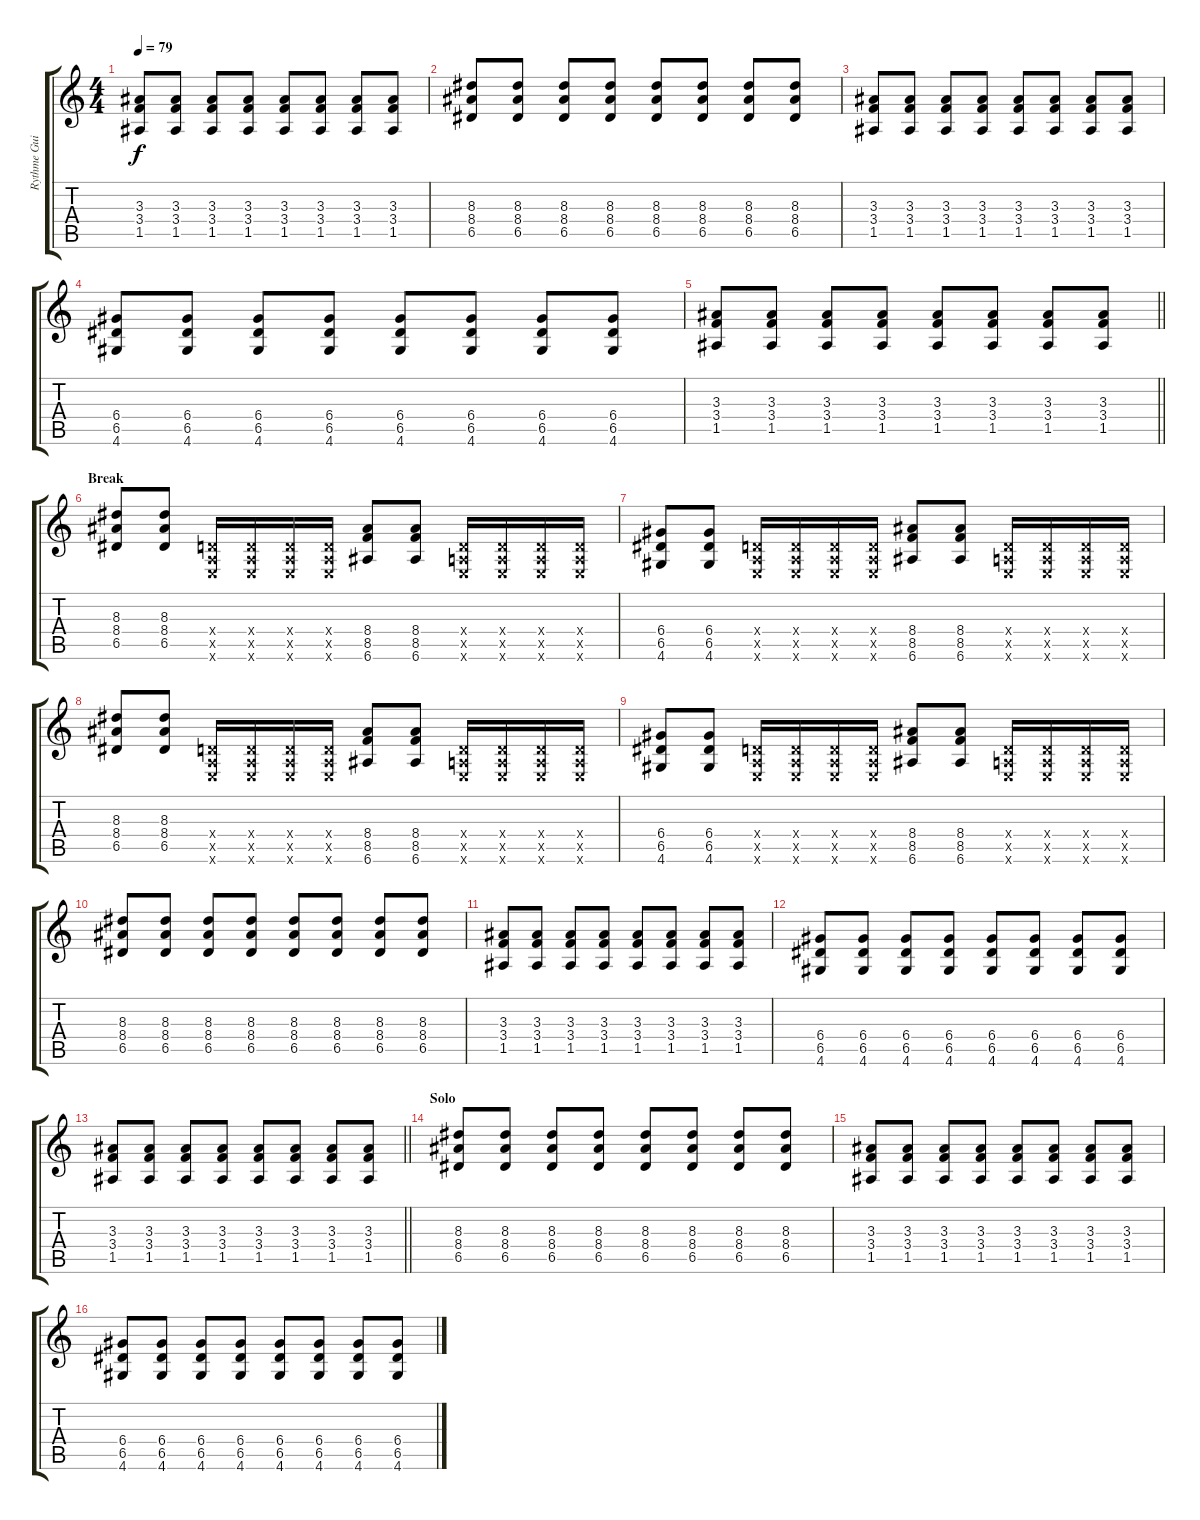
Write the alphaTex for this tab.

\track ("Rythme Guitar Left" "Rythme Gui") {instrument distortionguitar}
\staff {score tabs}
\tuning (E4 B3 G3 D3 A2 E2) {hide}
\ts (4 4)
\tempo 79
\clef g2
\ks c
(3.3 3.4 1.5).8{dy f} (3.3 3.4 1.5).8 (3.3 3.4 1.5).8 (3.3 3.4 1.5).8 (3.3 3.4 1.5).8 (3.3 3.4 1.5).8 (3.3 3.4 1.5).8 (3.3 3.4 1.5).8 |
(8.3 8.4 6.5).8 (8.3 8.4 6.5).8 (8.3 8.4 6.5).8 (8.3 8.4 6.5).8 (8.3 8.4 6.5).8 (8.3 8.4 6.5).8 (8.3 8.4 6.5).8 (8.3 8.4 6.5).8 |
(3.3 3.4 1.5).8 (3.3 3.4 1.5).8 (3.3 3.4 1.5).8 (3.3 3.4 1.5).8 (3.3 3.4 1.5).8 (3.3 3.4 1.5).8 (3.3 3.4 1.5).8 (3.3 3.4 1.5).8 |
(6.4 6.5 4.6).8 (6.4 6.5 4.6).8 (6.4 6.5 4.6).8 (6.4 6.5 4.6).8 (6.4 6.5 4.6).8 (6.4 6.5 4.6).8 (6.4 6.5 4.6).8 (6.4 6.5 4.6).8 |
\barLineRight lightlight
(3.3 3.4 1.5).8 (3.3 3.4 1.5).8 (3.3 3.4 1.5).8 (3.3 3.4 1.5).8 (3.3 3.4 1.5).8 (3.3 3.4 1.5).8 (3.3 3.4 1.5).8 (3.3 3.4 1.5).8 |
\section ("" "Break")
(8.3 8.4 6.5).8 (8.3 8.4 6.5).8 (0.4{x} 0.5{x} 0.6{x}).16 (0.4{x} 0.5{x} 0.6{x}).16 (0.4{x} 0.5{x} 0.6{x}).16 (0.4{x} 0.5{x} 0.6{x}).16 (8.4 8.5 6.6).8 (8.4 8.5 6.6).8 (0.4{x} 0.5{x} 0.6{x}).16 (0.4{x} 0.5{x} 0.6{x}).16 (0.4{x} 0.5{x} 0.6{x}).16 (0.4{x} 0.5{x} 0.6{x}).16 |
(6.4 6.5 4.6).8 (6.4 6.5 4.6).8 (0.4{x} 0.5{x} 0.6{x}).16 (0.4{x} 0.5{x} 0.6{x}).16 (0.4{x} 0.5{x} 0.6{x}).16 (0.4{x} 0.5{x} 0.6{x}).16 (8.4 8.5 6.6).8 (8.4 8.5 6.6).8 (0.4{x} 0.5{x} 0.6{x}).16 (0.4{x} 0.5{x} 0.6{x}).16 (0.4{x} 0.5{x} 0.6{x}).16 (0.4{x} 0.5{x} 0.6{x}).16 |
(8.3 8.4 6.5).8 (8.3 8.4 6.5).8 (0.4{x} 0.5{x} 0.6{x}).16 (0.4{x} 0.5{x} 0.6{x}).16 (0.4{x} 0.5{x} 0.6{x}).16 (0.4{x} 0.5{x} 0.6{x}).16 (8.4 8.5 6.6).8 (8.4 8.5 6.6).8 (0.4{x} 0.5{x} 0.6{x}).16 (0.4{x} 0.5{x} 0.6{x}).16 (0.4{x} 0.5{x} 0.6{x}).16 (0.4{x} 0.5{x} 0.6{x}).16 |
(6.4 6.5 4.6).8 (6.4 6.5 4.6).8 (0.4{x} 0.5{x} 0.6{x}).16 (0.4{x} 0.5{x} 0.6{x}).16 (0.4{x} 0.5{x} 0.6{x}).16 (0.4{x} 0.5{x} 0.6{x}).16 (8.4 8.5 6.6).8 (8.4 8.5 6.6).8 (0.4{x} 0.5{x} 0.6{x}).16 (0.4{x} 0.5{x} 0.6{x}).16 (0.4{x} 0.5{x} 0.6{x}).16 (0.4{x} 0.5{x} 0.6{x}).16 |
(8.3 8.4 6.5).8 (8.3 8.4 6.5).8 (8.3 8.4 6.5).8 (8.3 8.4 6.5).8 (8.3 8.4 6.5).8 (8.3 8.4 6.5).8 (8.3 8.4 6.5).8 (8.3 8.4 6.5).8 |
(3.3 3.4 1.5).8 (3.3 3.4 1.5).8 (3.3 3.4 1.5).8 (3.3 3.4 1.5).8 (3.3 3.4 1.5).8 (3.3 3.4 1.5).8 (3.3 3.4 1.5).8 (3.3 3.4 1.5).8 |
(6.4 6.5 4.6).8 (6.4 6.5 4.6).8 (6.4 6.5 4.6).8 (6.4 6.5 4.6).8 (6.4 6.5 4.6).8 (6.4 6.5 4.6).8 (6.4 6.5 4.6).8 (6.4 6.5 4.6).8 |
\barLineRight lightlight
(3.3 3.4 1.5).8 (3.3 3.4 1.5).8 (3.3 3.4 1.5).8 (3.3 3.4 1.5).8 (3.3 3.4 1.5).8 (3.3 3.4 1.5).8 (3.3 3.4 1.5).8 (3.3 3.4 1.5).8 |
\section ("" "Solo")
(8.3 8.4 6.5).8 (8.3 8.4 6.5).8 (8.3 8.4 6.5).8 (8.3 8.4 6.5).8 (8.3 8.4 6.5).8 (8.3 8.4 6.5).8 (8.3 8.4 6.5).8 (8.3 8.4 6.5).8 |
(3.3 3.4 1.5).8 (3.3 3.4 1.5).8 (3.3 3.4 1.5).8 (3.3 3.4 1.5).8 (3.3 3.4 1.5).8 (3.3 3.4 1.5).8 (3.3 3.4 1.5).8 (3.3 3.4 1.5).8 |
(6.4 6.5 4.6).8 (6.4 6.5 4.6).8 (6.4 6.5 4.6).8 (6.4 6.5 4.6).8 (6.4 6.5 4.6).8 (6.4 6.5 4.6).8 (6.4 6.5 4.6).8 (6.4 6.5 4.6).8
